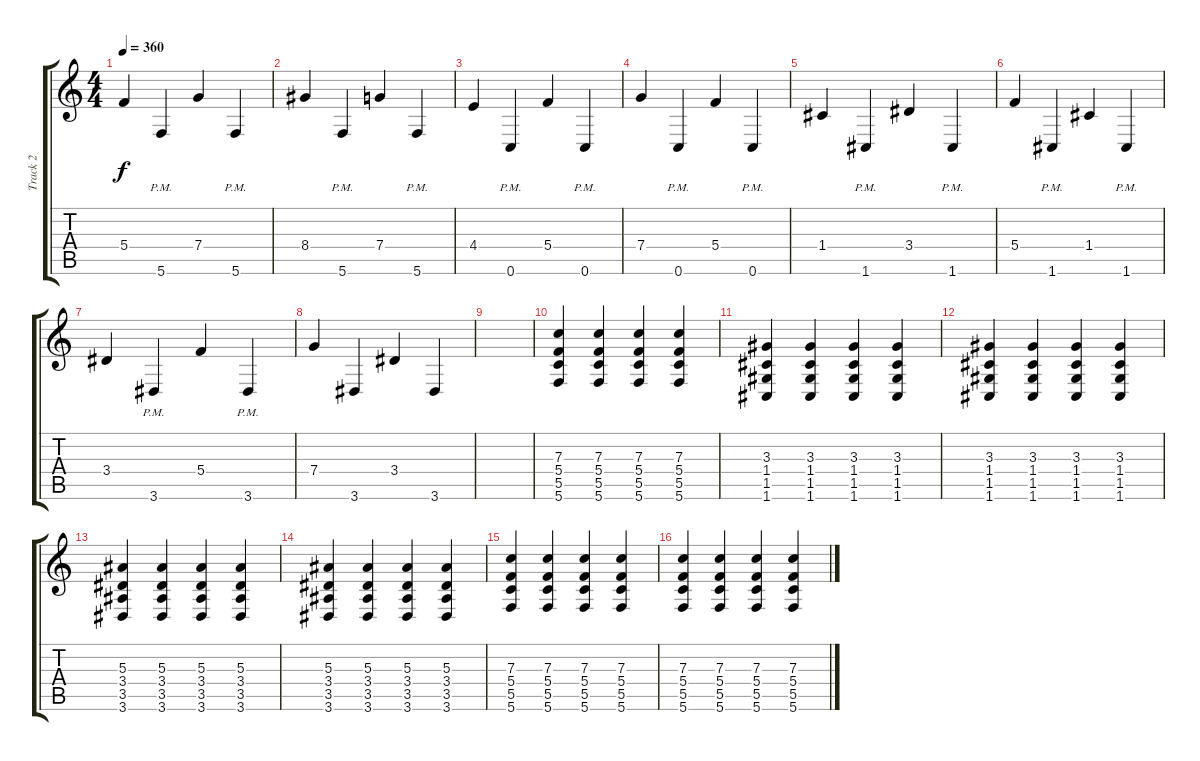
\track ("Track 2" "Track 2") {instrument overdrivenguitar}
\staff {score tabs}
\tuning (D4 A3 F3 C3 G2 C2) {hide}
\ts (4 4)
\tempo 360
\clef g2
\ks c
5.4.4{dy f} 5.6{pm}.4 7.4.4 5.6{pm}.4 |
8.4.4 5.6{pm}.4 7.4.4 5.6{pm}.4 |
4.4.4 0.6{pm}.4 5.4.4 0.6{pm}.4 |
7.4.4 0.6{pm}.4 5.4.4 0.6{pm}.4 |
1.4.4 1.6{pm}.4 3.4.4 1.6{pm}.4 |
5.4.4 1.6{pm}.4 1.4.4 1.6{pm}.4 |
3.4.4 3.6{pm}.4 5.4.4 3.6{pm}.4 |
7.4.4 3.6.4 3.4.4 3.6.4 |
|
(7.3 5.4 5.5 5.6).4 (7.3 5.4 5.5 5.6).4 (7.3 5.4 5.5 5.6).4 (7.3 5.4 5.5 5.6).4 |
(3.3 1.4 1.5 1.6).4 (3.3 1.4 1.5 1.6).4 (3.3 1.4 1.5 1.6).4 (3.3 1.4 1.5 1.6).4 |
(3.3 1.4 1.5 1.6).4 (3.3 1.4 1.5 1.6).4 (3.3 1.4 1.5 1.6).4 (3.3 1.4 1.5 1.6).4 |
(5.3 3.4 3.5 3.6).4 (5.3 3.4 3.5 3.6).4 (5.3 3.4 3.5 3.6).4 (5.3 3.4 3.5 3.6).4 |
(5.3 3.4 3.5 3.6).4 (5.3 3.4 3.5 3.6).4 (5.3 3.4 3.5 3.6).4 (5.3 3.4 3.5 3.6).4 |
(7.3 5.4 5.5 5.6).4 (7.3 5.4 5.5 5.6).4 (7.3 5.4 5.5 5.6).4 (7.3 5.4 5.5 5.6).4 |
(7.3 5.4 5.5 5.6).4 (7.3 5.4 5.5 5.6).4 (7.3 5.4 5.5 5.6).4 (7.3 5.4 5.5 5.6).4
